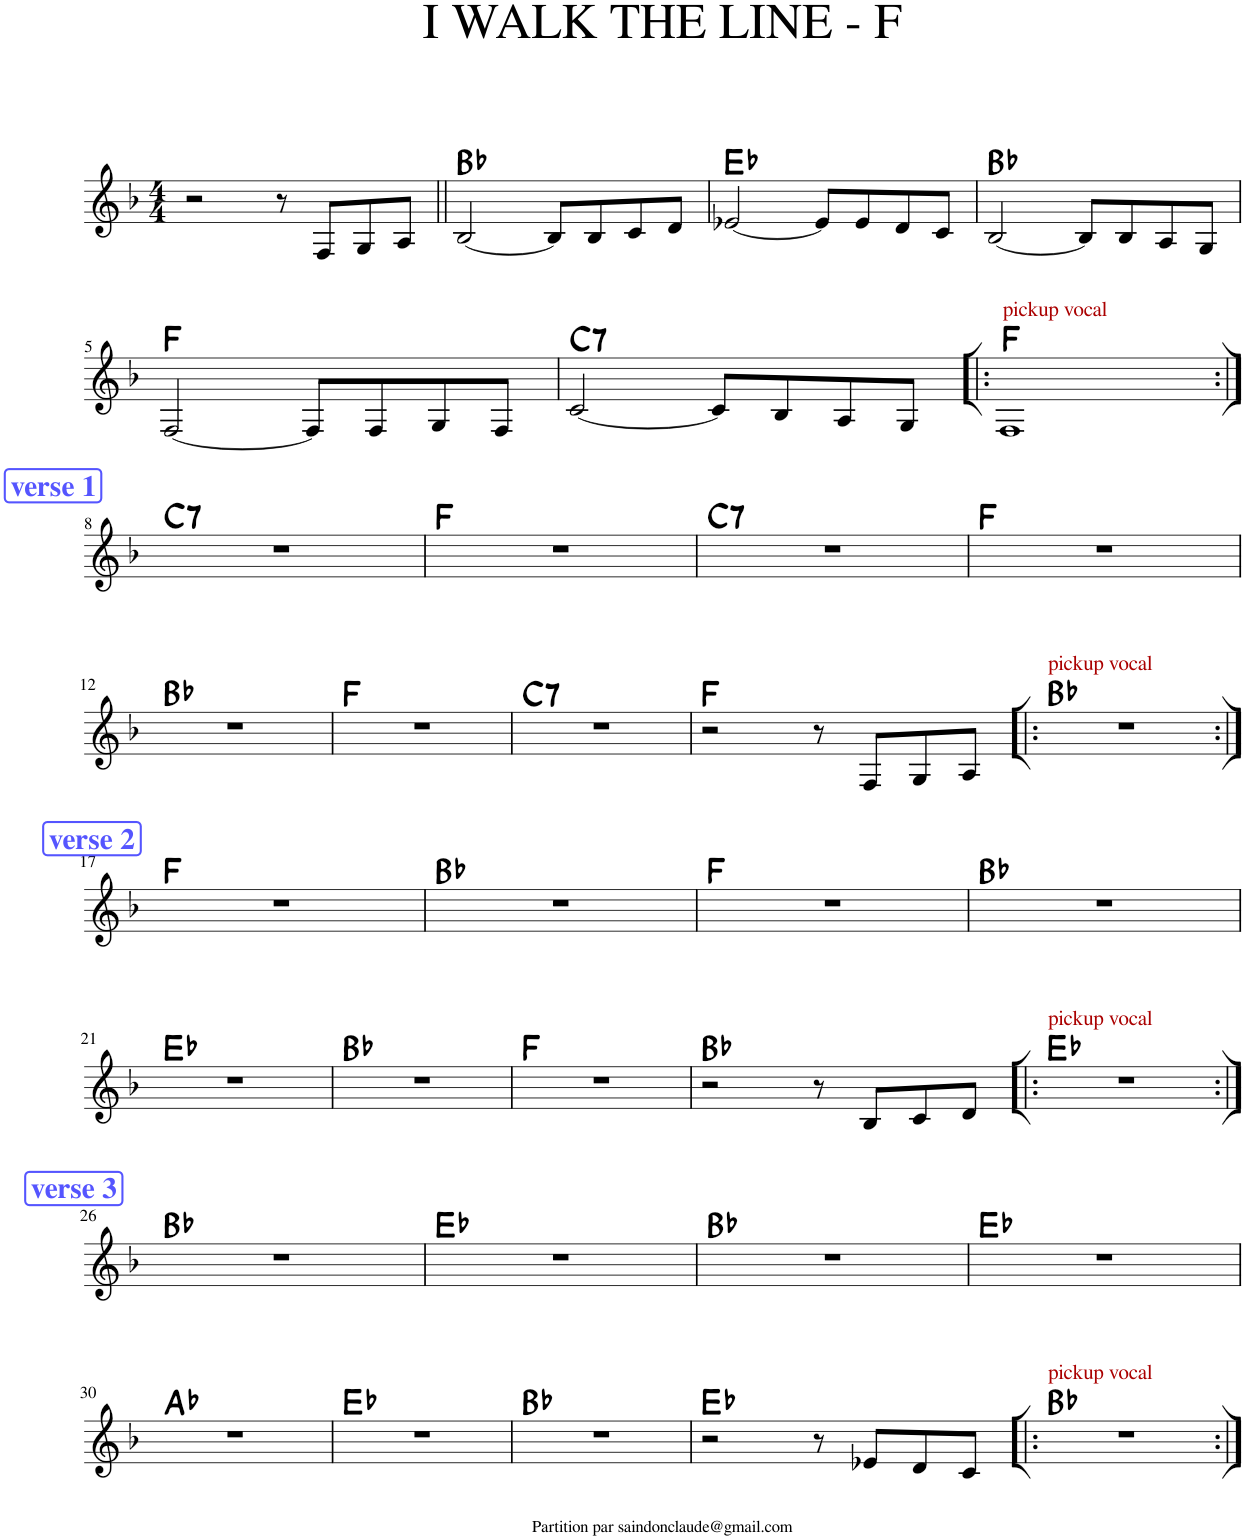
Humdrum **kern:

**kern	**harte
*part1	*part1
*staff1	*
*I"Piano	*
*I'Pno.	*
*clefG2	*
*k[b-]	*
*M4/4	*
=1	=1
2r	.
8r	.
8F/L	.
8G/	.
8A/J	.
=2||	=2||
[2B-/	Bb:maj
8B-/L]	.
8B-/	.
8c/	.
8d/J	.
=3	=3
[2e-X/	Eb:maj
8e-/L]	.
8e-/	.
8d/	.
8c/J	.
=4	=4
[2B-/	Bb:maj
8B-/L]	.
8B-/	.
8A/	.
8G/J	.
!!LO:LB:g=z
=5	=5
[2F/	F:maj
8F/L]	.
8F/	.
8G/	.
8F/J	.
=6	=6
!	!LO:H:kt=7
[2c/	C:7
8c/L]	.
8B-/	.
8A/	.
8G/J	.
=7!|:	=7!|:
!LO:TX:a:color=#AA0000:t=pickup vocal	!
1F	F:maj
!!LO:LB:g=z
!!LO:REH:place=s1:a:B:cj:color=#5555FF:fs=14:t=verse 1
=8:|!	=8:|!
!	!LO:H:kt=7
1r	C:7
=9	=9
1r	F:maj
=10	=10
!	!LO:H:kt=7
1r	C:7
=11	=11
1r	F:maj
!!LO:LB:g=z
=12	=12
1r	Bb:maj
=13	=13
1r	F:maj
=14	=14
!	!LO:H:kt=7
1r	C:7
=15	=15
2r	F:maj
8r	.
8F/L	.
8G/	.
8A/J	.
=16!|:	=16!|:
!LO:TX:a:color=#AA0000:t=pickup vocal	!
1r	Bb:maj
!!LO:LB:g=z
!!LO:REH:place=s1:a:B:cj:color=#5555FF:fs=14:t=verse 2
=17:|!	=17:|!
1r	F:maj
=18	=18
1r	Bb:maj
=19	=19
1r	F:maj
=20	=20
1r	Bb:maj
!!LO:LB:g=z
=21	=21
1r	Eb:maj
=22	=22
1r	Bb:maj
=23	=23
1r	F:maj
=24	=24
2r	Bb:maj
8r	.
8B-/L	.
8c/	.
8d/J	.
=25!|:	=25!|:
!LO:TX:a:color=#AA0000:t=pickup vocal	!
1r	Eb:maj
!!LO:LB:g=z
!!LO:REH:place=s1:a:B:cj:color=#5555FF:fs=14:t=verse 3
=26:|!	=26:|!
1r	Bb:maj
=27	=27
1r	Eb:maj
=28	=28
1r	Bb:maj
=29	=29
1r	Eb:maj
!!LO:LB:g=z
=30	=30
1r	Ab:maj
=31	=31
1r	Eb:maj
=32	=32
1r	Bb:maj
=33	=33
2r	Eb:maj
8r	.
8e-X/L	.
8d/	.
8c/J	.
=34!|:	=34!|:
!LO:TX:a:color=#AA0000:t=pickup vocal	!
1r	Bb:maj
=:|!	=:|!
*-	*-
